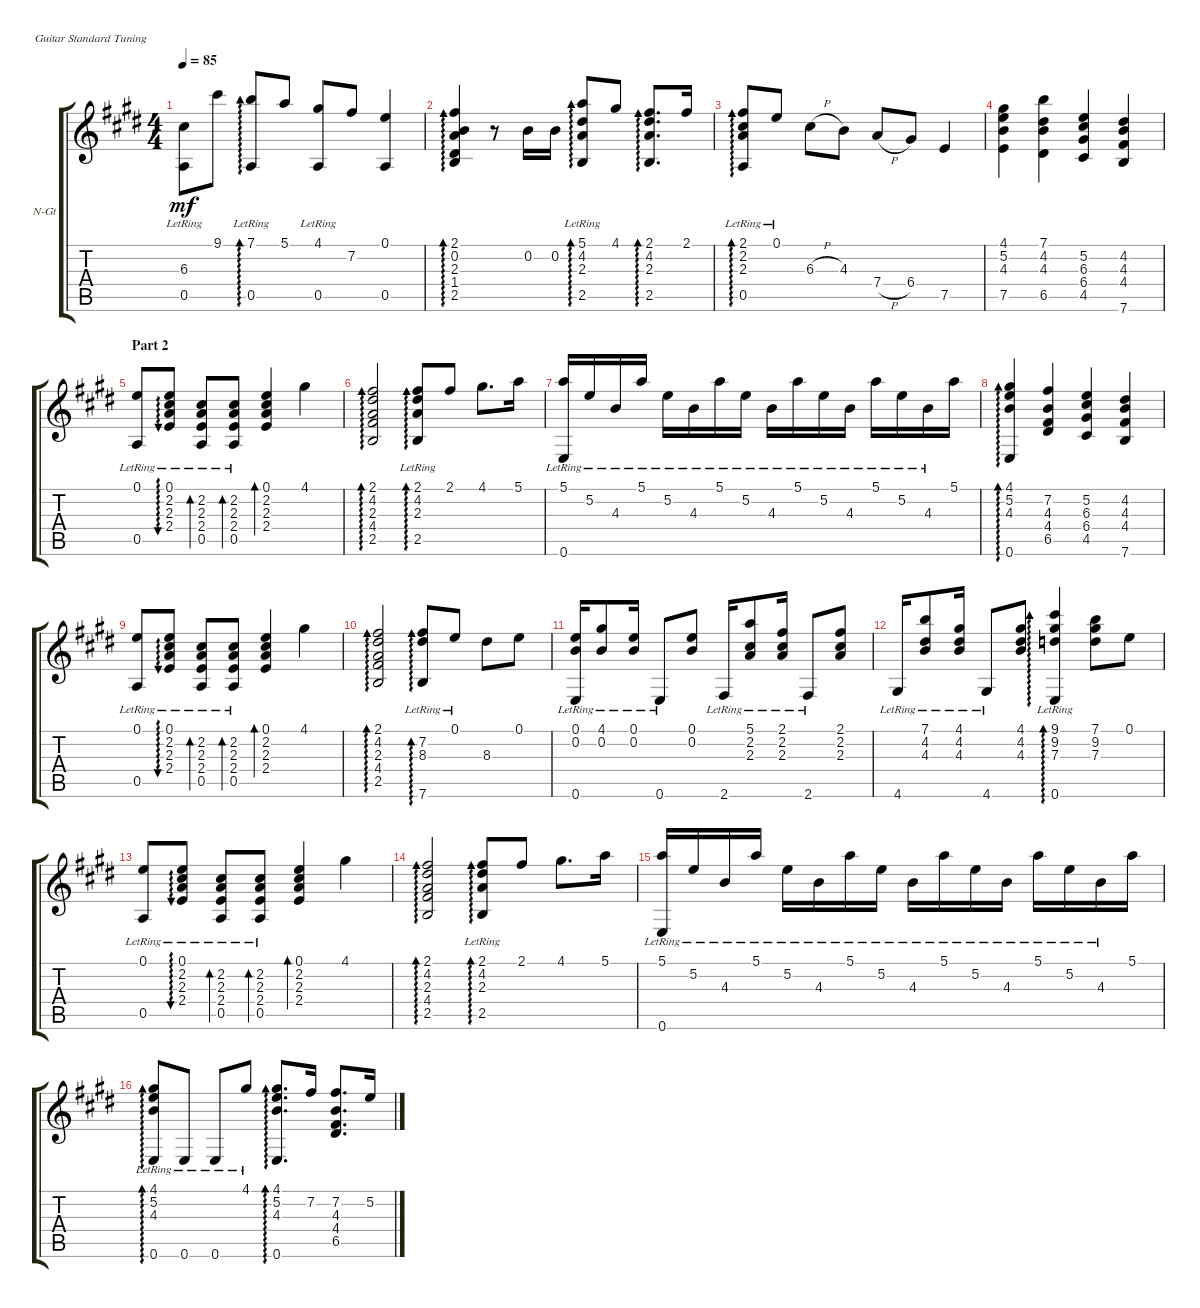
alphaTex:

\defaultSystemsLayout 4
\bracketExtendMode groupsimilarinstruments
\firstSystemTrackNameOrientation horizontal
\otherSystemsTrackNameOrientation horizontal
\track ("Nylon Guitar" "N-Gt") {instrument acousticguitarnylon}
\staff {score tabs}
\tuning (E4 B3 G3 D3 A2 E2)
\ts (4 4)
\tempo 85
\clef g2
\ks e
(6.3{lr} 0.5{lr}).8{dy mf} 9.1.8 (7.1 0.5{lr}).8{ad 0} 5.1.8 (4.1 0.5{lr}).8 7.2.8 (0.1 0.5).4 |
(2.5 1.4 2.3 0.2 2.1).4{ad 0} r.8 0.2.16 0.2.16 (2.5{lr} 2.3{lr} 4.2{lr} 5.1{lr}).8{ad 0} 4.1.8 (2.5 2.3 4.2 2.1).8{d ad 0} 2.1.16 |
(0.5{lr} 2.3{lr} 2.2{lr} 2.1).8{ad 0} 0.1{lr}.8 6.3{h}.8 4.3.8 7.4{h}.8 6.4.8 7.5.4 |
(7.5 4.3 5.2 4.1).4 (6.5 4.3 4.2 7.1).4 (4.5 6.3 5.2 6.4).4 (7.6 4.4 4.3 4.2).4 |
\section ("" "Part 2")
(0.5{lr} 0.1{lr}).8 (0.1{lr} 2.2{lr} 2.3{lr} 2.4{lr}).8{au 0} (0.5{lr} 2.4{lr} 2.3{lr} 2.2).8{bd 56} (2.3{lr} 2.4{lr} 0.5{lr} 2.2).8{bd 55} (0.1 2.2 2.3 2.4).4{bd 54} 4.1.4 |
(2.5 4.4 2.3 4.2 2.1).2{ad 0} (2.5{lr} 2.3{lr} 4.2{lr} 2.1{lr}).8{ad 0} 2.1.8 4.1.8{d} 5.1.16 |
(5.1{lr} 0.6{lr}).16 5.2{lr}.16 4.3{lr}.16 5.1{lr}.16 5.2{lr}.16 4.3{lr}.16 5.1{lr}.16 5.2{lr}.16 4.3{lr}.16 5.1{lr}.16 5.2{lr}.16 4.3{lr}.16 5.1{lr}.16 5.2{lr}.16 4.3{lr}.16 5.1.16 |
(0.6 4.3 5.2 4.1).4{ad 0} (7.2 4.3 6.5 4.4).4 (4.5 6.4 6.3 5.2).4 (7.6 4.4 4.3 4.2).4 |
(0.5{lr} 0.1{lr}).8 (0.1{lr} 2.2{lr} 2.3{lr} 2.4{lr}).8{au 0} (0.5{lr} 2.4{lr} 2.3{lr} 2.2).8{bd 56} (2.3{lr} 2.4{lr} 0.5{lr} 2.2).8{bd 55} (0.1 2.2 2.3 2.4).4{bd 54} 4.1.4 |
(2.5 4.4 2.3 4.2 2.1).2{ad 0} (7.6{lr} 8.3{lr} 7.2{lr}).8{ad 0} 0.1{lr}.8 8.3.8 0.1.8 |
(0.2{lr} 0.1{lr} 0.6{lr}).16 (0.2{lr} 4.1{lr}).8 (0.1{lr} 0.2{lr}).16 0.6{lr}.8 (0.2 0.1).8 2.6{lr}.16 (2.2{lr} 2.3{lr} 5.1{lr}).8 (2.1{lr} 2.2{lr} 2.3{lr}).16 2.6{lr}.8 (2.3 2.2 2.1).8 |
4.6{lr}.16 (4.3{lr} 4.2{lr} 7.1{lr}).8 (4.1{lr} 4.2{lr} 4.3{lr}).16 4.6{lr}.8 (4.3 4.2 4.1).8 (7.3 9.2 9.1 0.6{lr}).4{ad 0} (7.1 9.2 7.3).8 0.1.8 |
(0.5{lr} 0.1{lr}).8 (0.1{lr} 2.2{lr} 2.3{lr} 2.4{lr}).8{au 0} (0.5{lr} 2.4{lr} 2.3{lr} 2.2).8{bd 56} (2.3{lr} 2.4{lr} 0.5{lr} 2.2).8{bd 55} (0.1 2.2 2.3 2.4).4{bd 54} 4.1.4 |
(2.5 4.4 2.3 4.2 2.1).2{ad 0} (2.5{lr} 2.3{lr} 4.2{lr} 2.1{lr}).8{ad 0} 2.1.8 4.1.8{d} 5.1.16 |
(5.1{lr} 0.6{lr}).16 5.2{lr}.16 4.3{lr}.16 5.1{lr}.16 5.2{lr}.16 4.3{lr}.16 5.1{lr}.16 5.2{lr}.16 4.3{lr}.16 5.1{lr}.16 5.2{lr}.16 4.3{lr}.16 5.1{lr}.16 5.2{lr}.16 4.3{lr}.16 5.1.16 |
(4.3{lr} 5.2{lr} 4.1{lr} 0.6{lr}).8{ad 0} 0.6{lr}.8 0.6{lr}.8 4.1{lr}.8 (4.3 5.2 4.1 0.6).8{d ad 0} 7.2.16 (6.5 4.3 7.2 4.4).8{d} 5.2.16
